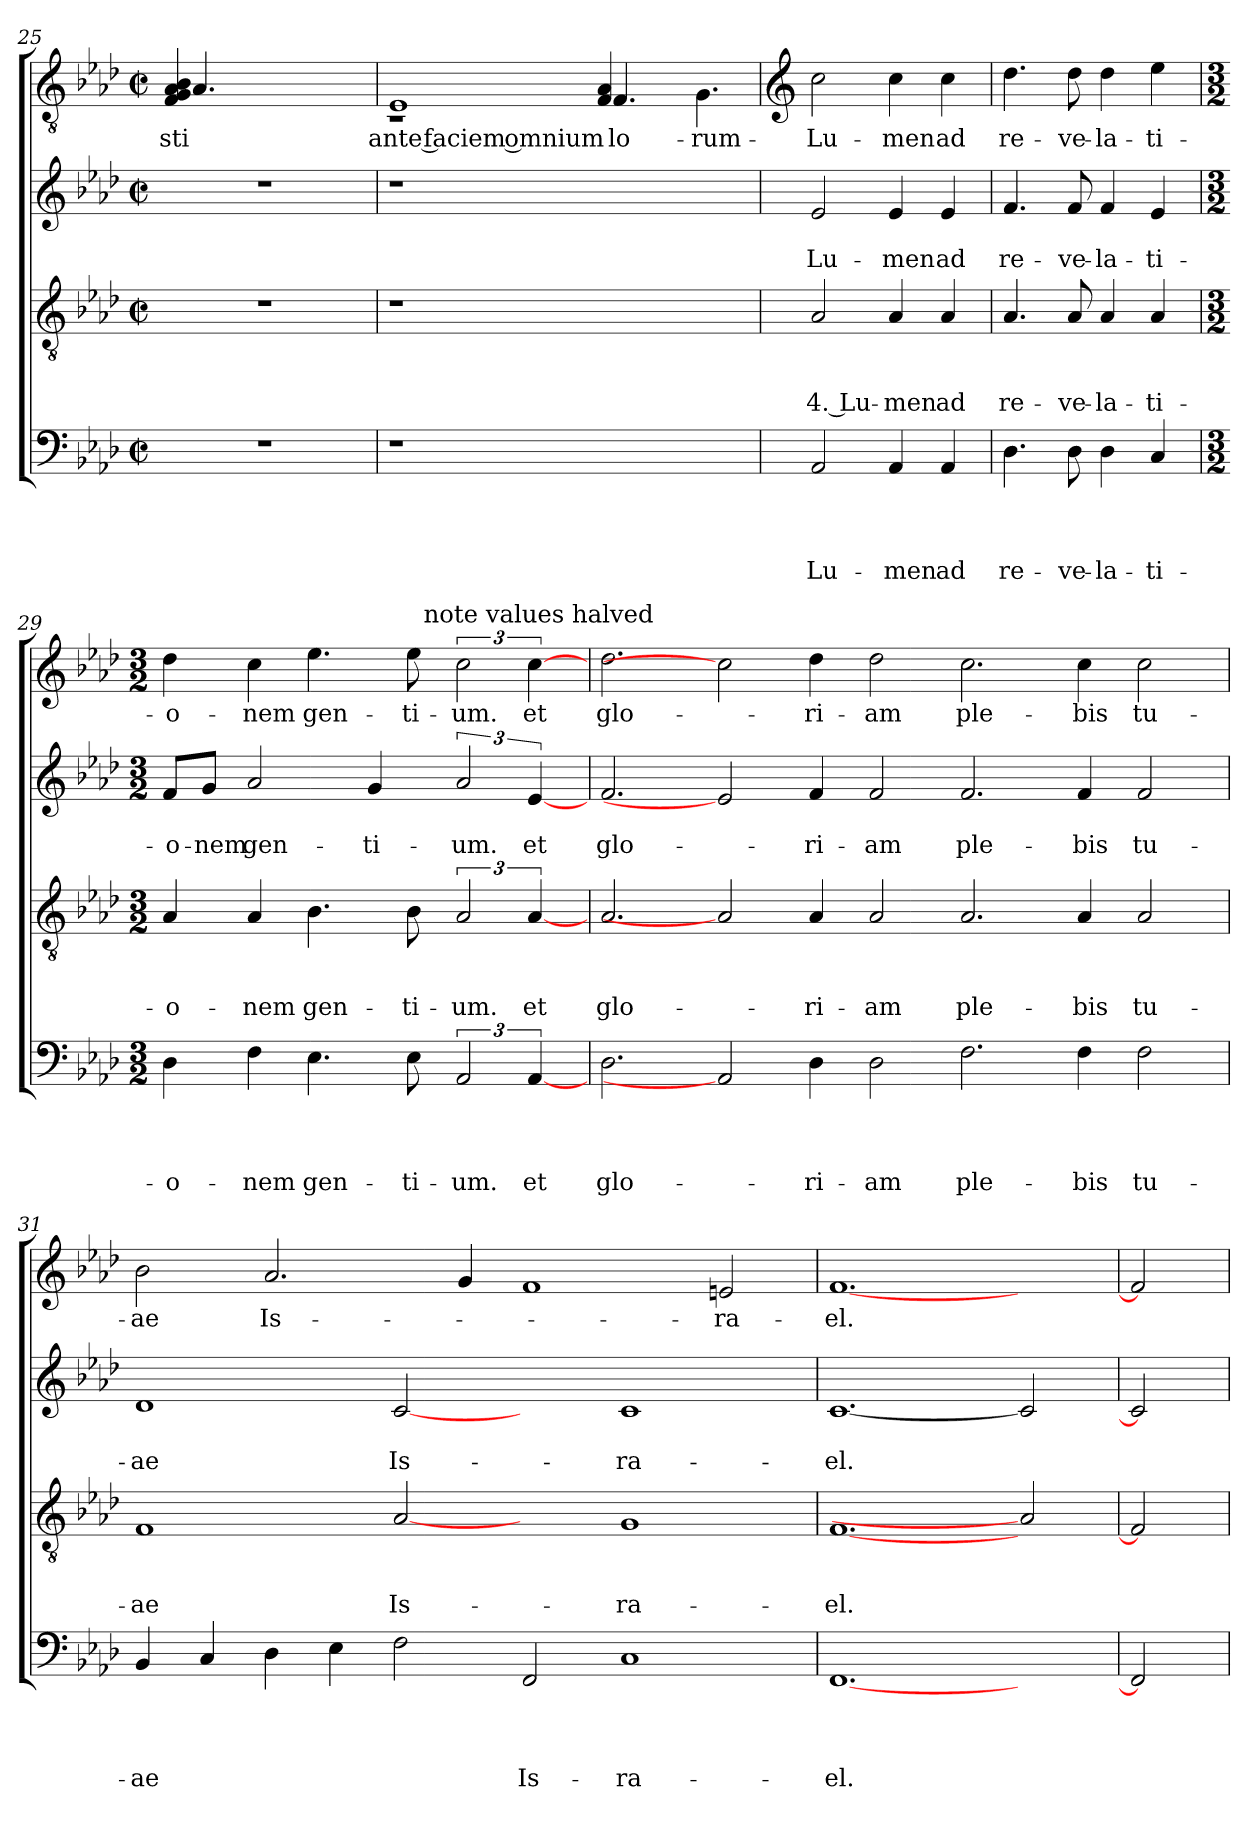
**kern	**text	**text	**text	**text	**kern	**text	**text	**text	**kern	**text	**text	**kern	**text
*part4	*part4	*part4	*part4	*part4	*part3	*part3	*part3	*part3	*part2	*part2	*part2	*part1	*part1
*staff4	*staff4	*staff4	*staff4	*staff4	*staff3	*staff3	*staff3	*staff3	*staff2	*staff2	*staff2	*staff1	*staff1
!!LO:PB:g=z
*clefF4	*	*	*	*	*clefGv2	*	*	*	*clefG2	*	*	*clefGv2	*
*k[b-e-a-d-]	*	*	*	*	*k[b-e-a-d-]	*	*	*	*k[b-e-a-d-]	*	*	*k[b-e-a-d-]	*
*A-:	*	*	*	*	*A-:	*	*	*	*A-:	*	*	*A-:	*
*M2/2	*	*	*	*	*M2/2	*	*	*	*M2/2	*	*	*M2/2	*
*met(c|)	*	*	*	*	*met(c|)	*	*	*	*met(c|)	*	*	*met(c|)	*
=25	=25	=25	=25	=25	=25	=25	=25	=25	=25	=25	=25	=25	=25
!	!	!	!	!	!	!	!	!	!	!	!	!LO:N:n=1:head=solid	!
!	!	!	!	!	!	!	!	!	!	!	!	!LO:N:n=2:head=solid	!
!	!	!	!	!	!	!	!	!	!	!	!	!LO:N:n=3:head=solid	!
*	*	*	*	*	*	*	*	*	*	*	*	*^	*
!	!	!	!	!	!	!	!	!	!	!	!	!LO:N:n=4:head=solid	!LO:N:head=solid	!LO:LY:b:rj
!	!	!	!	!	!	!	!	!	!	!	!	!	!	!LO:LY:b
1r	.	.	.	.	1r	.	.	.	1r	.	.	4F/ 4G/ 4A-/ 4B-/	4.A-/	-sti
.	.	.	.	.	.	.	.	.	.	.	.	2ryy	.	.
.	.	.	.	.	.	.	.	.	.	.	.	.	2ryy	.
.	.	.	.	.	.	.	.	.	.	.	.	8ryy	.	.
.	.	.	.	.	.	.	.	.	.	.	.	8ryy	8ryy	.
=26	=26	=26	=26	=26	=26	=26	=26	=26	=26	=26	=26	=26	=26	=26
!	!	!	!	!	!	!	!	!	!	!	!	!	!	!LO:LY:b
1r	.	.	.	.	1r	.	.	.	1r	.	.	1E-	1rC	ante faciem omnium
!	!	!	!	!	!	!	!	!	!	!	!	!LO:N:head=solid	!LO:N:n=1:head=solid	!
!	!	!	!	!	!	!	!	!	!	!	!	!	!LO:N:n=2:head=solid	!LO:LY:b:rj
2.ryy	.	.	.	.	2.ryy	.	.	.	2.ryy	.	.	4.F/	4F/ 4A-/	-lo-
.	.	.	.	.	.	.	.	.	.	.	.	.	8ryy	.
!	!	!	!	!	!	!	!	!	!	!	!	!	!LO:N:head=solid	!LO:LY:b
.	.	.	.	.	.	.	.	.	.	.	.	4.ryy	4.G\	-rum
*	*	*	*	*	*	*	*	*	*	*	*	*v	*v	*
!!LO:LB:g=z
=27	=27	=27	=27	=27	=27	=27	=27	=27	=27	=27	=27	=27	=27
*	*	*	*	*	*	*	*	*	*	*	*	*clefG2	*
*	*	*	*	*	*	*	*	*	*	*	*	*^	*
!	!	!	!	!LO:LY:b	!	!	!	!LO:LY:b:rj	!	!	!LO:LY:b	!	!	!LO:LY:b
*	*	*	*	*	*	*	*	*	*	*	*	*v	*v	*
2AA-/	.	.	.	Lu-	2A-/	.	.	4. Lu-	2e-/	.	Lu-	2cc\	Lu-
!	!	!	!	!LO:LY:b	!	!	!	!LO:LY:b	!	!	!LO:LY:b	!	!LO:LY:b
4AA-/	.	.	.	-men	4A-/	.	.	-men	4e-/	.	-men	4cc\	-men
!	!	!	!	!LO:LY:b	!	!	!	!LO:LY:b	!	!	!LO:LY:b	!	!LO:LY:b
4AA-/	.	.	.	ad	4A-/	.	.	ad	4e-/	.	ad	4cc\	ad
=28	=28	=28	=28	=28	=28	=28	=28	=28	=28	=28	=28	=28	=28
!	!	!	!	!LO:LY:b	!	!	!	!LO:LY:b	!	!	!LO:LY:b	!	!LO:LY:b
4.D-\	.	.	.	re-	4.A-/	.	.	re-	4.f/	.	re-	4.dd-\	re-
!	!	!	!	!LO:LY:b	!	!	!	!LO:LY:b	!	!	!LO:LY:b	!	!LO:LY:b
8D-\	.	.	.	-ve-	8A-/	.	.	-ve-	8f/	.	-ve-	8dd-\	-ve-
!	!	!	!	!LO:LY:b	!	!	!	!LO:LY:b	!	!	!LO:LY:b	!	!LO:LY:b
4D-\	.	.	.	-la-	4A-/	.	.	-la-	4f/	.	-la-	4dd-\	-la-
!	!	!	!	!LO:LY:b:rj	!	!	!	!LO:LY:b:rj	!	!	!LO:LY:b:rj	!	!LO:LY:b:rj
4C/	.	.	.	-ti-	4A-/	.	.	-ti-	4e-/	.	-ti-	4ee-\	-ti-
=29	=29	=29	=29	=29	=29	=29	=29	=29	=29	=29	=29	=29	=29
*M3/2	*	*	*	*	*M3/2	*	*	*	*M3/2	*	*	*M3/2	*
!	!	!	!	!LO:LY:b	!	!	!	!LO:LY:b	!	!	!LO:LY:b	!	!LO:LY:b
*	*	*	*	*	*	*	*	*	*	*	*	*^	*
4D-\	.	.	.	-o-	4A-/	.	.	-o-	8f/L	.	-o-	4dd-\	2ryy	-o-
!	!	!	!	!	!	!	!	!	!	!	!LO:LY:b	!	!	!
.	.	.	.	.	.	.	.	.	8g/J	.	-nem	.	.	.
!	!	!	!	!LO:LY:b	!	!	!	!LO:LY:b	!	!	!LO:LY:b	!	!	!LO:LY:b
4F\	.	.	.	-nem	4A-/	.	.	-nem	2a-/	.	gen-	4cc\	.	-nem
!	!	!	!	!LO:LY:b	!	!	!	!LO:LY:b	!	!	!	!	!	!LO:LY:b
4.E-\	.	.	.	gen-	4.B-\	.	.	gen-	.	.	.	4.ee-\	4ryy	gen-
!	!	!	!	!	!	!	!	!	!	!	!LO:LY:b	!	!	!
.	.	.	.	.	.	.	.	.	4g/	.	-ti-	.	8ryy	.
!	!	!	!	!LO:LY:b:rj	!	!	!	!LO:LY:b:rj	!	!	!	!	!	!LO:LY:b:rj
8E-\	.	.	.	-ti-	8B-\	.	.	-ti-	.	.	.	8ee-\	32ryy	-ti-
!	!	!	!	!	!	!	!	!	!	!	!	!	!LO:TX:a:t=note values halved	!
.	.	.	.	.	.	.	.	.	.	.	.	.	2ryy	.
!	!	!	!	!LO:LY:b	!	!	!	!LO:LY:b	!	!	!LO:LY:b	!	!	!LO:LY:b
3AA-/	.	.	.	-um.	3A-/	.	.	-um.	3a-/	.	-um.	3cc\	.	-um.
!	!	!	!	!LO:LY:b	!	!	!	!LO:LY:b	!	!	!LO:LY:b	!	!	!LO:LY:b
[6AA-	.	.	.	et	[6A-	.	.	et	[6e-	.	et	[6cc	.	et
.	.	.	.	.	.	.	.	.	.	.	.	.	16.ryy	.
=30	=30	=30	=30	=30	=30	=30	=30	=30	=30	=30	=30	=30	=30	=30
!	!	!	!	!LO:LY:b	!	!	!	!LO:LY:b	!	!	!LO:LY:b	!	!	!LO:LY:b
*	*	*	*	*	*	*	*	*	*	*	*	*v	*v	*
2.D-\	.	.	.	glo-	2.A-/	.	.	glo-	2.f/	.	glo-	2.dd-\	glo-
2AA-]	.	.	.	.	2A-]	.	.	.	2e-]	.	.	2cc]	.
!	!	!	!	!LO:LY:b	!	!	!	!LO:LY:b	!	!	!LO:LY:b	!	!LO:LY:b
4D-\	.	.	.	-ri-	4A-/	.	.	-ri-	4f/	.	-ri-	4dd-\	-ri-
!	!	!	!	!LO:LY:b:rj	!	!	!	!LO:LY:b:rj	!	!	!LO:LY:b:rj	!	!LO:LY:b:rj
2D-\	.	.	.	-am	2A-/	.	.	-am	2f/	.	-am	2dd-\	-am
!	!	!	!	!LO:LY:b	!	!	!	!LO:LY:b	!	!	!LO:LY:b	!	!LO:LY:b
2.F\	.	.	.	ple-	2.A-/	.	.	ple-	2.f/	.	ple-	2.cc\	ple-
!	!	!	!	!LO:LY:b:rj	!	!	!	!LO:LY:b:rj	!	!	!LO:LY:b:rj	!	!LO:LY:b:rj
4F\	.	.	.	-bis	4A-/	.	.	-bis	4f/	.	-bis	4cc\	-bis
!	!	!	!	!LO:LY:b	!	!	!	!LO:LY:b	!	!	!LO:LY:b	!	!LO:LY:b
2F\	.	.	.	tu-	2A-/	.	.	tu-	2f/	.	tu-	2cc\	tu-
=31	=31	=31	=31	=31	=31	=31	=31	=31	=31	=31	=31	=31	=31
!	!	!	!	!LO:LY:b	!	!	!	!LO:LY:b	!	!	!LO:LY:b	!	!LO:LY:b
4BB-/	.	.	.	-ae	1F	.	.	-ae	1d-	.	-ae	2b-\	-ae
4C/	.	.	.	.	.	.	.	.	.	.	.	.	.
!	!	!	!	!	!	!	!	!	!	!	!	!	!LO:LY:b
4D-\	.	.	.	.	.	.	.	.	.	.	.	2.a-/	Is-
4E-\	.	.	.	.	.	.	.	.	.	.	.	.	.
!	!	!	!	!	!	!	!	!LO:LY:b	!	!	!LO:LY:b	!	!
2F\	.	.	.	.	[2A-	.	.	Is-	[2c	.	Is-	.	.
.	.	.	.	.	.	.	.	.	.	.	.	4g/	.
!	!	!	!	!LO:LY:b	!	!	!	!	!	!	!	!	!
2FF/	.	.	.	Is-	2ryy	.	.	.	2ryy	.	.	1f	.
!	!	!	!	!LO:LY:b:rj	!	!	!	!LO:LY:b	!	!	!LO:LY:b	!	!
1C	.	.	.	-ra-	1G	.	.	-ra-	1c	.	-ra-	.	.
!	!	!	!	!	!	!	!	!	!	!	!	!	!LO:LY:b
.	.	.	.	.	.	.	.	.	.	.	.	2en/	-ra-
=32	=32	=32	=32	=32	=32	=32	=32	=32	=32	=32	=32	=32	=32
!	!	!	!	!LO:LY:b	!	!	!	!LO:LY:b	!	!	!LO:LY:b	!	!LO:LY:b
[1.FF	.	.	.	-el.	[1.F	.	.	-el.	[1.c	.	-el.	[1.f	-el.
2ryy	.	.	.	.	2A-]	.	.	.	2c]	.	.	2ryy	.
=33	=33	=33	=33	=33	=33	=33	=33	=33	=33	=33	=33	=33	=33
2FF]	.	.	.	.	2F]	.	.	.	2c]	.	.	2f]	.
=	=	=	=	=	=	=	=	=	=	=	=	=	=
*-	*-	*-	*-	*-	*-	*-	*-	*-	*-	*-	*-	*-	*-
